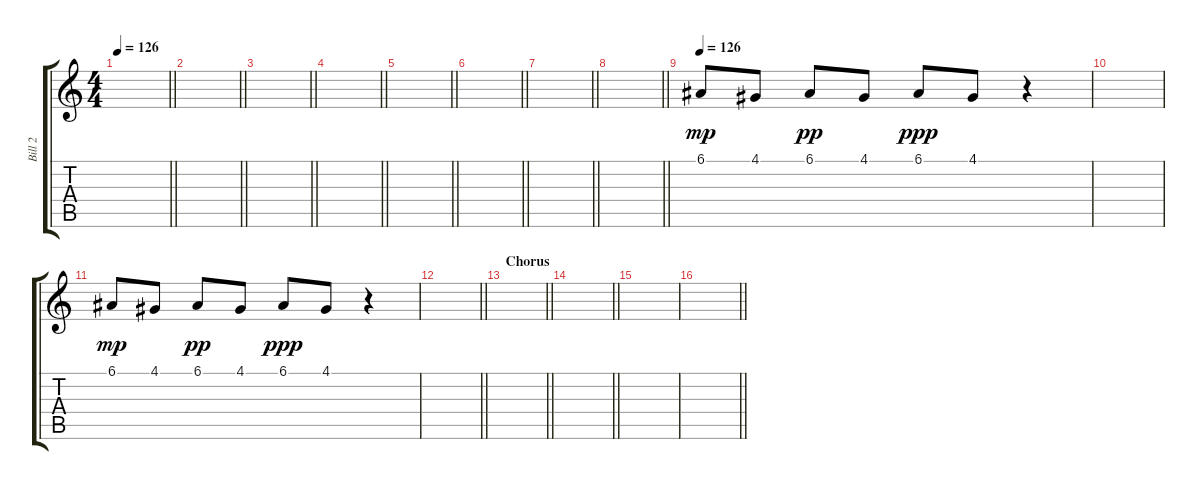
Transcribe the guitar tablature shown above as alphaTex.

\track ("Bill 2" "Bill 2") {instrument stringensemble1}
\staff {score tabs}
\tuning (E4 B3 G3 D3 A2 E2) {hide}
\ts (4 4)
\tempo 126
\clef g2
\barLineRight lightlight
\ks c
|
\barLineRight lightlight
|
\barLineRight lightlight
|
\barLineRight lightlight
|
\barLineRight lightlight
|
\barLineRight lightlight
|
\barLineRight lightlight
|
\barLineRight lightlight
|
\tempo 126
6.1.8{dy mp} 4.1.8 6.1.8{dy pp} 4.1.8 6.1.8{dy ppp} 4.1.8 r.4 |
|
6.1.8{dy mp} 4.1.8 6.1.8{dy pp} 4.1.8 6.1.8{dy ppp} 4.1.8 r.4 |
\barLineRight lightlight
|
\section ("" "Chorus")
\barLineRight lightlight
|
\barLineRight lightlight
|
|
\barLineRight lightlight
